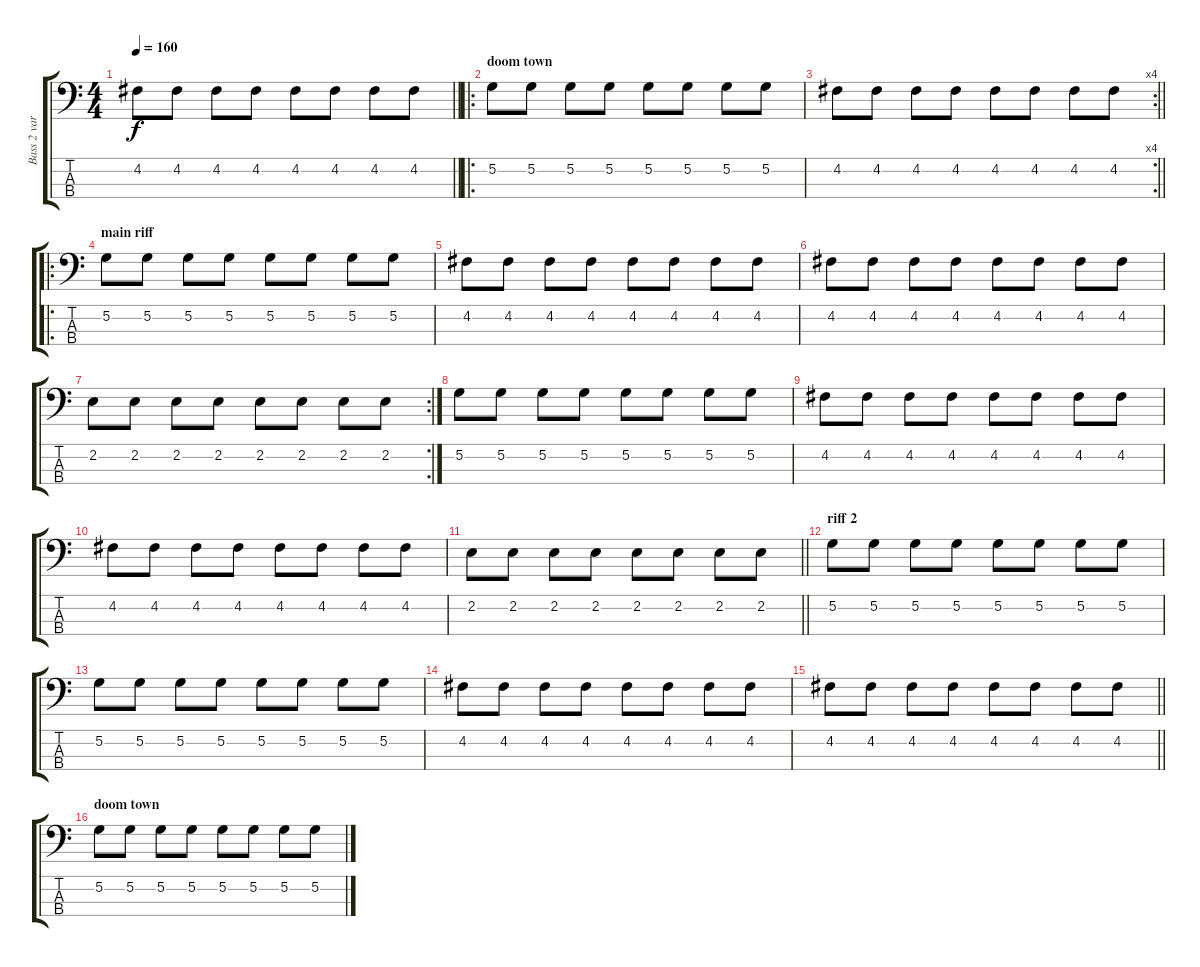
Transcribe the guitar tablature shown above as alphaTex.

\track ("Bass 2 var" "Bass 2 var") {mute instrument electricbassfinger}
\staff {score tabs}
\tuning (G2 D2 A1 E1) {hide}
\ts (4 4)
\tempo 160
\clef f4
\barLineRight lightlight
\ks c
4.2.8{dy f} 4.2.8 4.2.8 4.2.8 4.2.8 4.2.8 4.2.8 4.2.8 |
\ro
\section ("" "doom town")
5.2.8 5.2.8 5.2.8 5.2.8 5.2.8 5.2.8 5.2.8 5.2.8 |
\rc 4
\barLineRight lightlight
4.2.8 4.2.8 4.2.8 4.2.8 4.2.8 4.2.8 4.2.8 4.2.8 |
\ro
\section ("" "main riff")
5.2.8 5.2.8 5.2.8 5.2.8 5.2.8 5.2.8 5.2.8 5.2.8 |
4.2.8 4.2.8 4.2.8 4.2.8 4.2.8 4.2.8 4.2.8 4.2.8 |
4.2.8 4.2.8 4.2.8 4.2.8 4.2.8 4.2.8 4.2.8 4.2.8 |
\rc 2
2.2.8 2.2.8 2.2.8 2.2.8 2.2.8 2.2.8 2.2.8 2.2.8 |
5.2.8 5.2.8 5.2.8 5.2.8 5.2.8 5.2.8 5.2.8 5.2.8 |
4.2.8 4.2.8 4.2.8 4.2.8 4.2.8 4.2.8 4.2.8 4.2.8 |
4.2.8 4.2.8 4.2.8 4.2.8 4.2.8 4.2.8 4.2.8 4.2.8 |
\barLineRight lightlight
2.2.8 2.2.8 2.2.8 2.2.8 2.2.8 2.2.8 2.2.8 2.2.8 |
\section ("" "riff 2")
5.2.8 5.2.8 5.2.8 5.2.8 5.2.8 5.2.8 5.2.8 5.2.8 |
5.2.8 5.2.8 5.2.8 5.2.8 5.2.8 5.2.8 5.2.8 5.2.8 |
4.2.8 4.2.8 4.2.8 4.2.8 4.2.8 4.2.8 4.2.8 4.2.8 |
\barLineRight lightlight
4.2.8 4.2.8 4.2.8 4.2.8 4.2.8 4.2.8 4.2.8 4.2.8 |
\section ("" "doom town")
5.2.8 5.2.8 5.2.8 5.2.8 5.2.8 5.2.8 5.2.8 5.2.8
